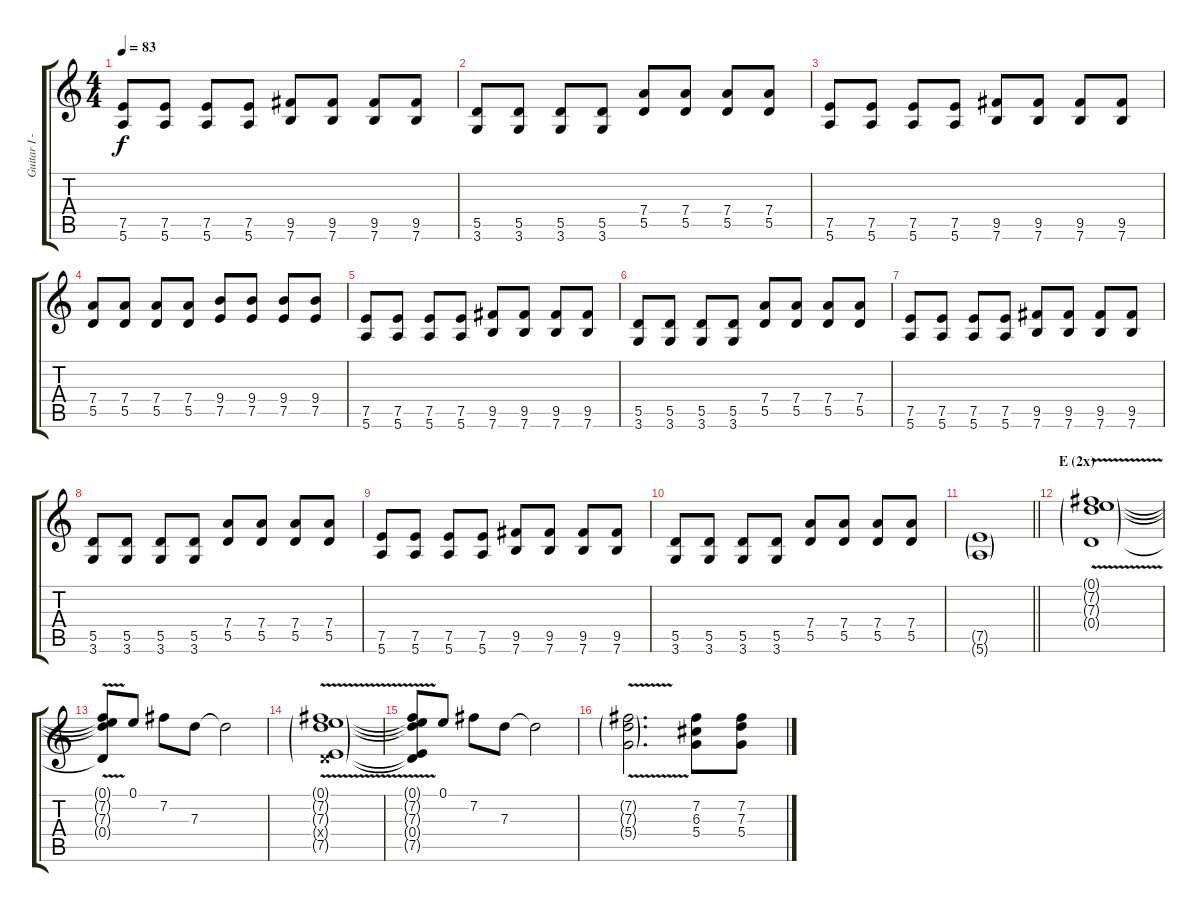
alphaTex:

\track ("Guitar I - Gotoh" "Guitar I -") {instrument distortionguitar}
\staff {score tabs}
\tuning (E4 B3 G3 D3 A2 E2) {hide}
\ts (4 4)
\tempo 83
\clef g2
\ks c
(7.5 5.6).8{dy f} (7.5 5.6).8 (7.5 5.6).8 (7.5 5.6).8 (9.5 7.6).8 (9.5 7.6).8 (9.5 7.6).8 (9.5 7.6).8 |
(5.5 3.6).8 (5.5 3.6).8 (5.5 3.6).8 (5.5 3.6).8 (7.4 5.5).8 (7.4 5.5).8 (7.4 5.5).8 (7.4 5.5).8 |
(7.5 5.6).8 (7.5 5.6).8 (7.5 5.6).8 (7.5 5.6).8 (9.5 7.6).8 (9.5 7.6).8 (9.5 7.6).8 (9.5 7.6).8 |
(7.4 5.5).8 (7.4 5.5).8 (7.4 5.5).8 (7.4 5.5).8 (9.4 7.5).8 (9.4 7.5).8 (9.4 7.5).8 (9.4 7.5).8 |
(7.5 5.6).8 (7.5 5.6).8 (7.5 5.6).8 (7.5 5.6).8 (9.5 7.6).8 (9.5 7.6).8 (9.5 7.6).8 (9.5 7.6).8 |
(5.5 3.6).8 (5.5 3.6).8 (5.5 3.6).8 (5.5 3.6).8 (7.4 5.5).8 (7.4 5.5).8 (7.4 5.5).8 (7.4 5.5).8 |
(7.5 5.6).8 (7.5 5.6).8 (7.5 5.6).8 (7.5 5.6).8 (9.5 7.6).8 (9.5 7.6).8 (9.5 7.6).8 (9.5 7.6).8 |
(5.5 3.6).8 (5.5 3.6).8 (5.5 3.6).8 (5.5 3.6).8 (7.4 5.5).8 (7.4 5.5).8 (7.4 5.5).8 (7.4 5.5).8 |
(7.5 5.6).8 (7.5 5.6).8 (7.5 5.6).8 (7.5 5.6).8 (9.5 7.6).8 (9.5 7.6).8 (9.5 7.6).8 (9.5 7.6).8 |
(5.5 3.6).8 (5.5 3.6).8 (5.5 3.6).8 (5.5 3.6).8 (7.4 5.5).8 (7.4 5.5).8 (7.4 5.5).8 (7.4 5.5).8 |
\barLineRight lightlight
(7.5{g} 5.6{g}).1 |
\section ("" "E (2x)")
(0.1{v g} 7.2{v g} 7.3{v g} 0.4{v g}).1 |
(0.1{t} 7.2{t} 7.3{t} 0.4{t}).8 0.1.8 7.2.8 7.3.8 7.3{t}.2 |
(0.1{v g} 7.2{v g} 7.3{v g} 0.4{g x} 7.5{v g}).1 |
(0.1{t} 7.2{t} 7.3{t} 0.4{t} 7.5{t}).8 0.1.8 7.2.8 7.3.8 7.3{t}.2 |
(7.2{v g} 7.3{v g} 5.4{v g}).2{d} (7.2 6.3 5.4).8 (7.2 7.3 5.4).8
